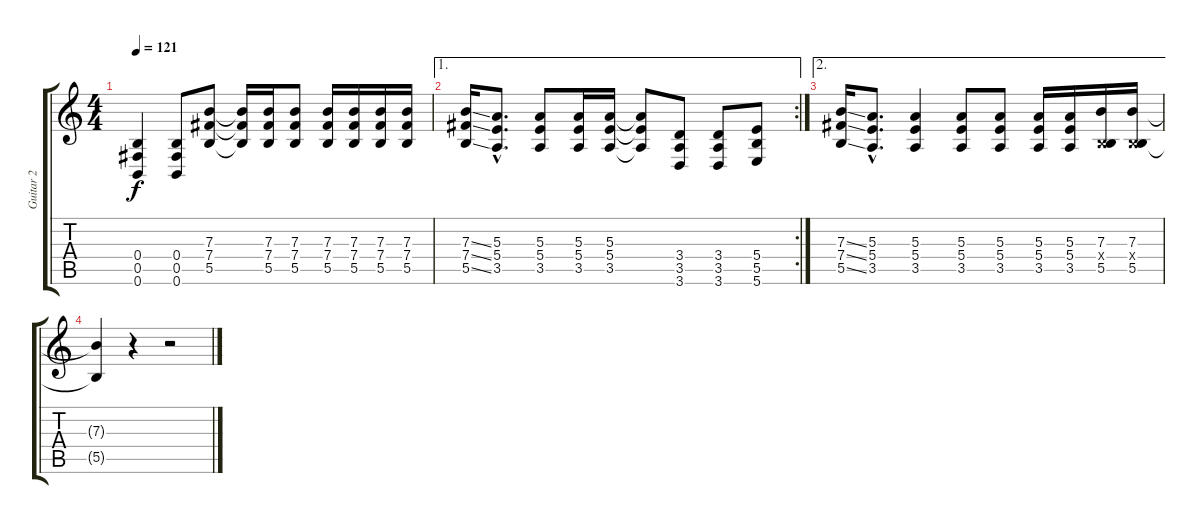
\track ("Guitar 2" "Guitar 2") {instrument distortionguitar}
\staff {score tabs}
\tuning (Db4 Ab3 E3 B2 Gb2 B1) {hide}
\ts (4 4)
\tempo 121
\clef g2
\ks c
(0.4 0.5 0.6).4{dy f} (0.4 0.5 0.6).8 (7.3 7.4 5.5).8 (7.3{t} 7.4{t} 5.5{t}).16 (7.3 7.4 5.5).16 (7.3 7.4 5.5).8 (7.3 7.4 5.5).16 (7.3 7.4 5.5).16 (7.3 7.4 5.5).16 (7.3 7.4 5.5).16 |
\ae 1
\rc 2
(7.3{ss} 7.4{ss} 5.5{ss}).16 (5.3{hac} 5.4{hac} 3.5{hac}).8{d} (5.3 5.4 3.5).8 (5.3 5.4 3.5).16 (5.3 5.4 3.5).16 (5.3{t} 5.4{t} 3.5{t}).8 (3.4 3.5 3.6).8 (3.4 3.5 3.6).8 (5.4 5.5 5.6).8 |
\ae 2
(7.3{ss} 7.4{ss} 5.5{ss}).16 (5.3{hac} 5.4{hac} 3.5{hac}).8{d} (5.3 5.4 3.5).4 (5.3 5.4 3.5).8 (5.3 5.4 3.5).8 (5.3 5.4 3.5).16 (5.3 5.4 3.5).16 (7.3 0.4{x} 5.5).16 (7.3 0.4{x} 5.5).16 |
(7.3{t} 5.5{t}).4 r.4 r.2
